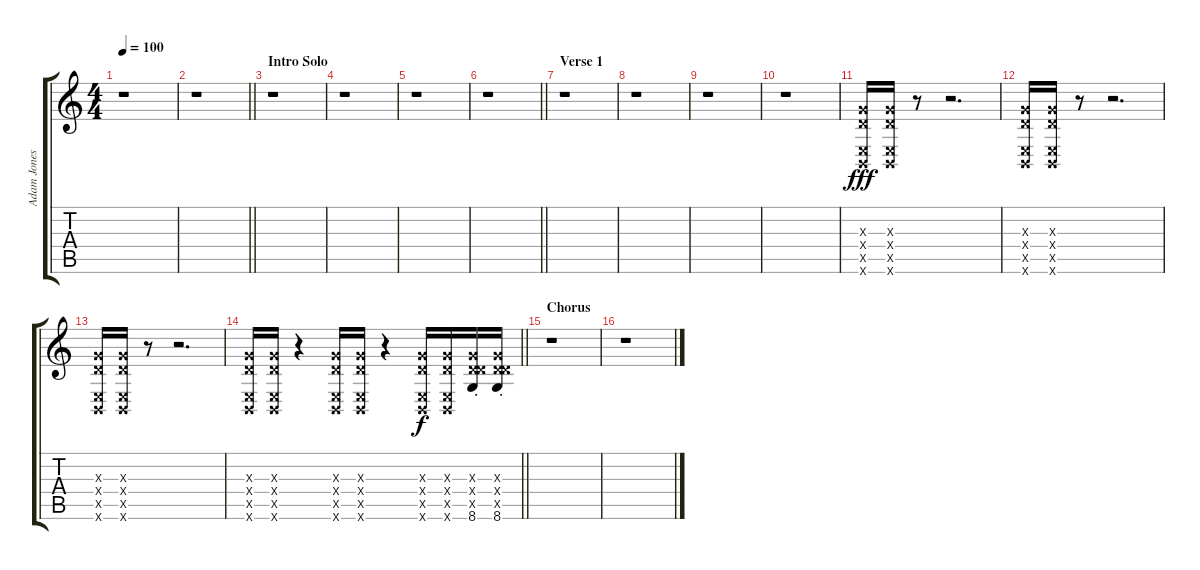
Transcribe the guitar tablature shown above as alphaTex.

\track ("Adam Jones - Guitar" "Adam Jones") {instrument electricguitarjazz}
\staff {score tabs}
\tuning (E4 B3 G3 D3 E2 B1) {hide}
\ts (4 4)
\tempo 100
\clef g2
\ks c
r.1{dy f} |
\barLineRight lightlight
r.1 |
\section ("" "Intro Solo")
r.1 |
r.1 |
r.1 |
\barLineRight lightlight
r.1 |
\section ("" "Verse 1")
r.1 |
r.1 |
r.1 |
r.1 |
(0.3{x} 0.4{x} 0.5{x} 0.6{x}).16{dy fff instrument distortionguitar} (0.3{x} 0.4{x} 0.5{x} 0.6{x}).16 r.8 r.2{d} |
(0.3{x} 0.4{x} 0.5{x} 0.6{x}).16 (0.3{x} 0.4{x} 0.5{x} 0.6{x}).16 r.8 r.2{d} |
(0.3{x} 0.4{x} 0.5{x} 0.6{x}).16 (0.3{x} 0.4{x} 0.5{x} 0.6{x}).16 r.8 r.2{d} |
\barLineRight lightlight
(0.3{x} 0.4{x} 0.5{x} 0.6{x}).16 (0.3{x} 0.4{x} 0.5{x} 0.6{x}).16 r.4 (0.3{x} 0.4{x} 0.5{x} 0.6{x}).16 (0.3{x} 0.4{x} 0.5{x} 0.6{x}).16 r.4 (0.3{x} 0.4{x} 0.5{x} 0.6{x}).16{dy f} (0.3{x} 0.4{x} 0.5{x} 0.6{x}).16 (0.3{x} 0.4{x} 10.5{x} 8.6{st}).16 (0.3{x} 0.4{x} 10.5{x} 8.6{st}).16 |
\section ("" "Chorus")
r.1{volume 12 instrument electricguitarjazz} |
r.1
